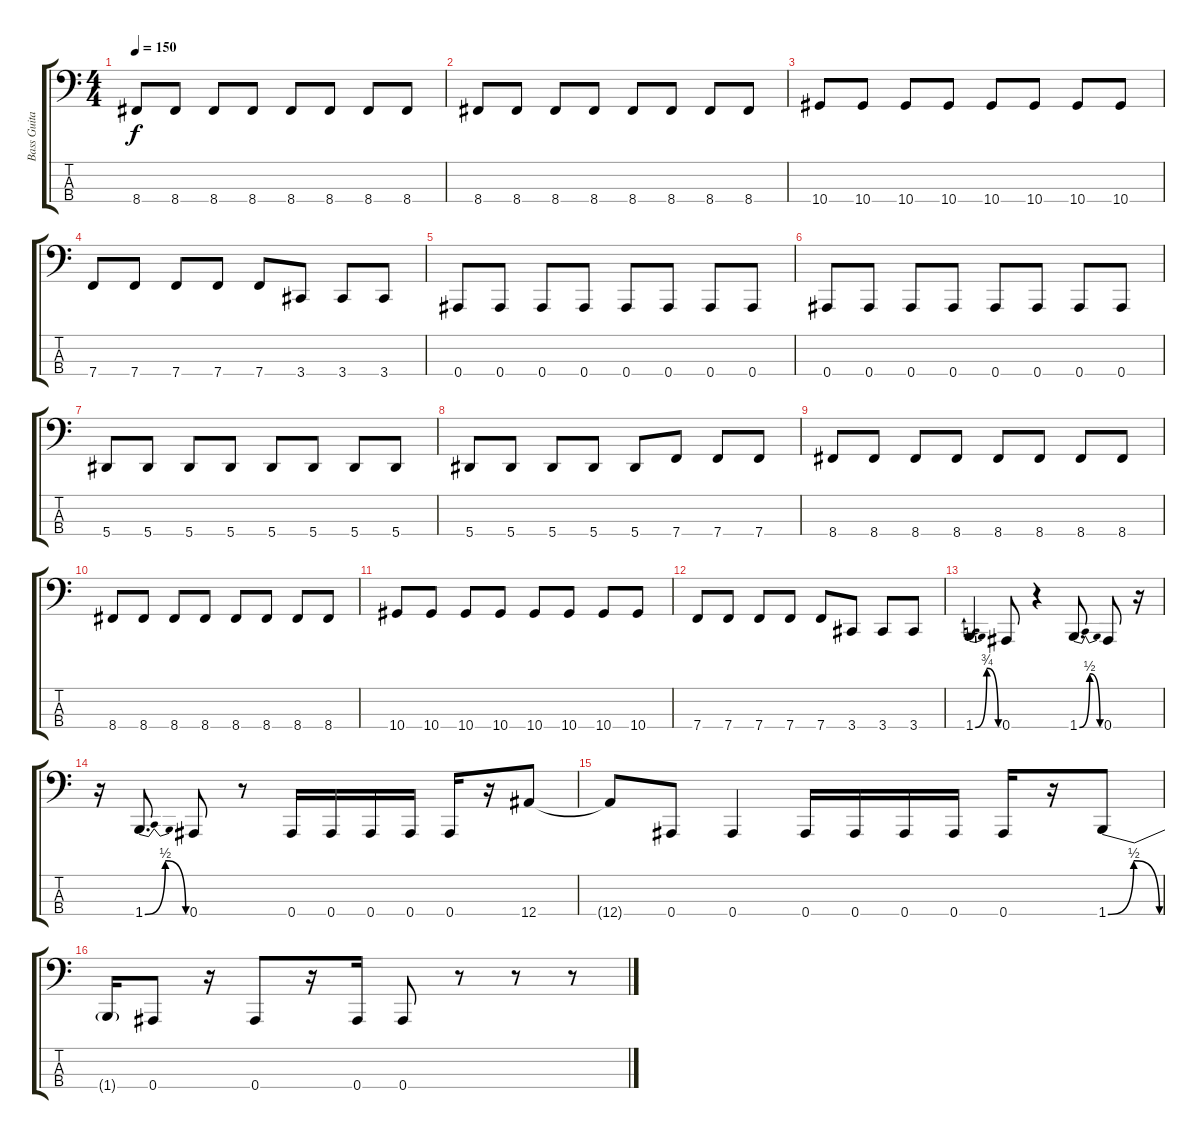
\track ("Bass Guitar" "Bass Guita") {instrument electricbasspick}
\staff {score tabs}
\tuning (Eb2 Bb1 F1 Bb0) {hide}
\ts (4 4)
\tempo 150
\clef f4
\ks c
8.4.8{dy f} 8.4.8 8.4.8 8.4.8 8.4.8 8.4.8 8.4.8 8.4.8 |
8.4.8 8.4.8 8.4.8 8.4.8 8.4.8 8.4.8 8.4.8 8.4.8 |
10.4.8 10.4.8 10.4.8 10.4.8 10.4.8 10.4.8 10.4.8 10.4.8 |
7.4.8 7.4.8 7.4.8 7.4.8 7.4.8 3.4.8 3.4.8 3.4.8 |
0.4.8 0.4.8 0.4.8 0.4.8 0.4.8 0.4.8 0.4.8 0.4.8 |
0.4.8 0.4.8 0.4.8 0.4.8 0.4.8 0.4.8 0.4.8 0.4.8 |
5.4.8 5.4.8 5.4.8 5.4.8 5.4.8 5.4.8 5.4.8 5.4.8 |
5.4.8 5.4.8 5.4.8 5.4.8 5.4.8 7.4.8 7.4.8 7.4.8 |
8.4.8 8.4.8 8.4.8 8.4.8 8.4.8 8.4.8 8.4.8 8.4.8 |
8.4.8 8.4.8 8.4.8 8.4.8 8.4.8 8.4.8 8.4.8 8.4.8 |
10.4.8 10.4.8 10.4.8 10.4.8 10.4.8 10.4.8 10.4.8 10.4.8 |
7.4.8 7.4.8 7.4.8 7.4.8 7.4.8 3.4.8 3.4.8 3.4.8 |
1.4{be (bendrelease 0 0 30 3 30 3 60 0)}.4 0.4.8 r.4 1.4{be (bendrelease 0 0 30 2 30 2 60 0)}.8{d} 0.4.8 r.16 |
r.16 1.4{be (bendrelease 0 0 30 2 30 2 60 0)}.8{d} 0.4.8 r.8 0.4.16 0.4.16 0.4.16 0.4.16 0.4.16 r.16 12.4.8 |
12.4{t}.8 0.4.8 0.4.4 0.4.16 0.4.16 0.4.16 0.4.16 0.4.16 r.16 1.4{be (bendrelease 0 0 30 2 30 2 60 0)}.8 |
1.4{t}.16 0.4.8 r.16 0.4.8 r.16 0.4.16 0.4.8 r.8 r.8 r.8
